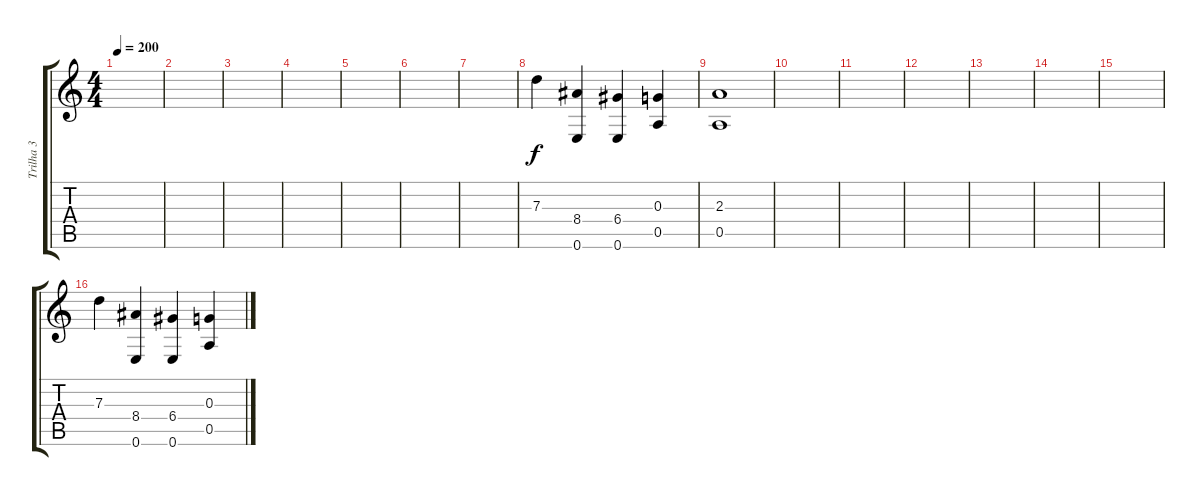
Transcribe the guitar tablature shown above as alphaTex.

\track ("Trilha 3" "Trilha 3") {instrument overdrivenguitar}
\staff {score tabs}
\tuning (E4 B3 G3 D3 A2 E2) {hide}
\ts (4 4)
\tempo 200
\clef g2
\ks c
|
|
|
|
|
|
|
7.3.4 (8.4 0.6).4 (6.4 0.6).4 (0.3 0.5).4 |
(2.3 0.5).1 |
|
|
|
|
|
|
7.3.4 (8.4 0.6).4 (6.4 0.6).4 (0.3 0.5).4
